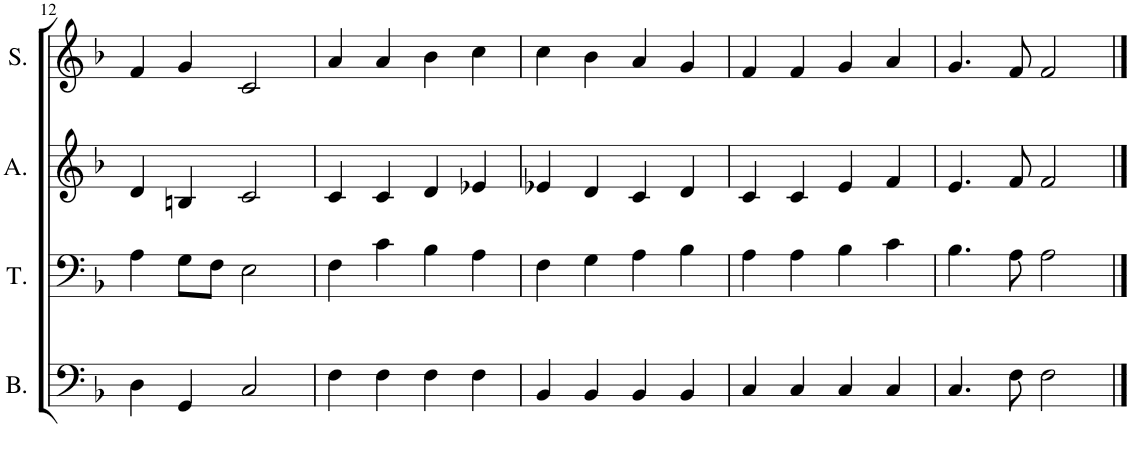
**kern	**kern	**kern	**kern
*part4	*part3	*part2	*part1
*staff4	*staff3	*staff2	*staff1
*I"Bass	*I"Tenor	*I"Alto	*I"Soprano
*I'B.	*I'T.	*I'A.	*I'S.
!!LO:PB:g=z
*clefF4	*clefF4	*clefG2	*clefG2
*k[b-]	*k[b-]	*k[b-]	*k[b-]
*M4/4	*M4/4	*M4/4	*M4/4
=12	=12	=12	=12
4D\	4A\	4d/	4f/
4GG/	8G\L	4Bn/	4g/
.	8F\J	.	.
2C/	2E\	2c/	2c/
=13	=13	=13	=13
4F\	4F\	4c/	4a/
4F\	4c\	4c/	4a/
4F\	4B-\	4d/	4b-\
4F\	4A\	4e-X/	4cc\
=14	=14	=14	=14
4BB-/	4F\	4e-X/	4cc\
4BB-/	4G\	4d/	4b-\
4BB-/	4A\	4c/	4a/
4BB-/	4B-\	4d/	4g/
=15	=15	=15	=15
4C/	4A\	4c/	4f/
4C/	4A\	4c/	4f/
4C/	4B-\	4e/	4g/
4C/	4c\	4f/	4a/
=16	=16	=16	=16
4.C/	4.B-\	4.e/	4.g/
8F\	8A\	8f/	8f/
2F\	2A\	2f/	2f/
==	==	==	==
*-	*-	*-	*-
